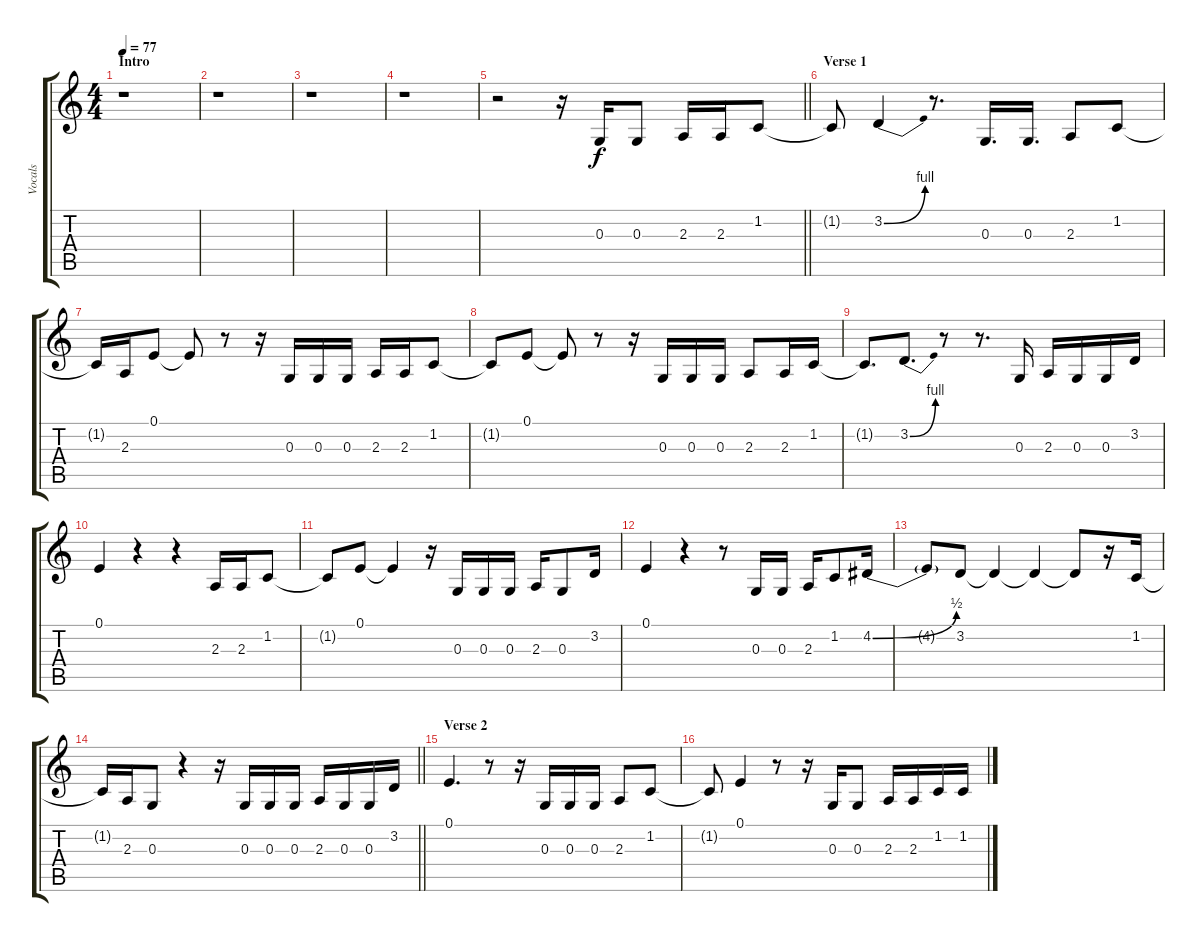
\track ("Vocals" "Vocals") {instrument drawbarorgan}
\staff {score tabs}
\tuning (E4 B3 G3 D3 A2 E2) {hide}
\ts (4 4)
\section ("" "Intro")
\tempo 77
\clef g2
\ks c
r.1{dy f instrument drawbarorgan} |
r.1 |
r.1 |
r.1 |
\barLineRight lightlight
r.2 r.16 0.3.16 0.3.8 2.3.16 2.3.16 1.2.8 |
\section ("" "Verse 1")
1.2{t}.8 3.2{be (bend 0 0 60 4)}.4 r.8{d} 0.3.16{d} 0.3.16{d} 2.3.8 1.2.8 |
1.2{t}.16 2.3.16 0.1.8 0.1{t}.8 r.8 r.16 0.3.16 0.3.16 0.3.16 2.3.16 2.3.16 1.2.8 |
1.2{t}.8 0.1.8 0.1{t}.8 r.8 r.16 0.3.16 0.3.16 0.3.16 2.3.8 2.3.16 1.2.16 |
1.2{t}.8{d} 3.2{be (bend 0 0 60 4)}.8{d} r.8 r.8{d} 0.3.16 2.3.16 0.3.16 0.3.16 3.2.16 |
0.1.4 r.4 r.4 2.3.16 2.3.16 1.2.8 |
1.2{t}.8 0.1.8 0.1{t}.4 r.16 0.3.16 0.3.16 0.3.16 2.3.16 0.3.8 3.2.16 |
0.1.4 r.4 r.8 0.3.16 0.3.16 2.3.16 1.2.8 4.2{be (bend 0 0 60 2)}.16 |
4.2{t}.8 3.2.8 3.2{t}.4 3.2{t}.4 3.2{t}.8 r.16 1.2.16 |
\barLineRight lightlight
1.2{t}.16 2.3.16 0.3.8 r.4 r.16 0.3.16 0.3.16 0.3.16 2.3.16 0.3.16 0.3.16 3.2.16 |
\section ("" "Verse 2")
0.1.4{d} r.8 r.16 0.3.16 0.3.16 0.3.16 2.3.8 1.2.8 |
1.2{t}.8 0.1.4 r.8 r.16 0.3.16 0.3.8 2.3.16 2.3.16 1.2.16 1.2.16
